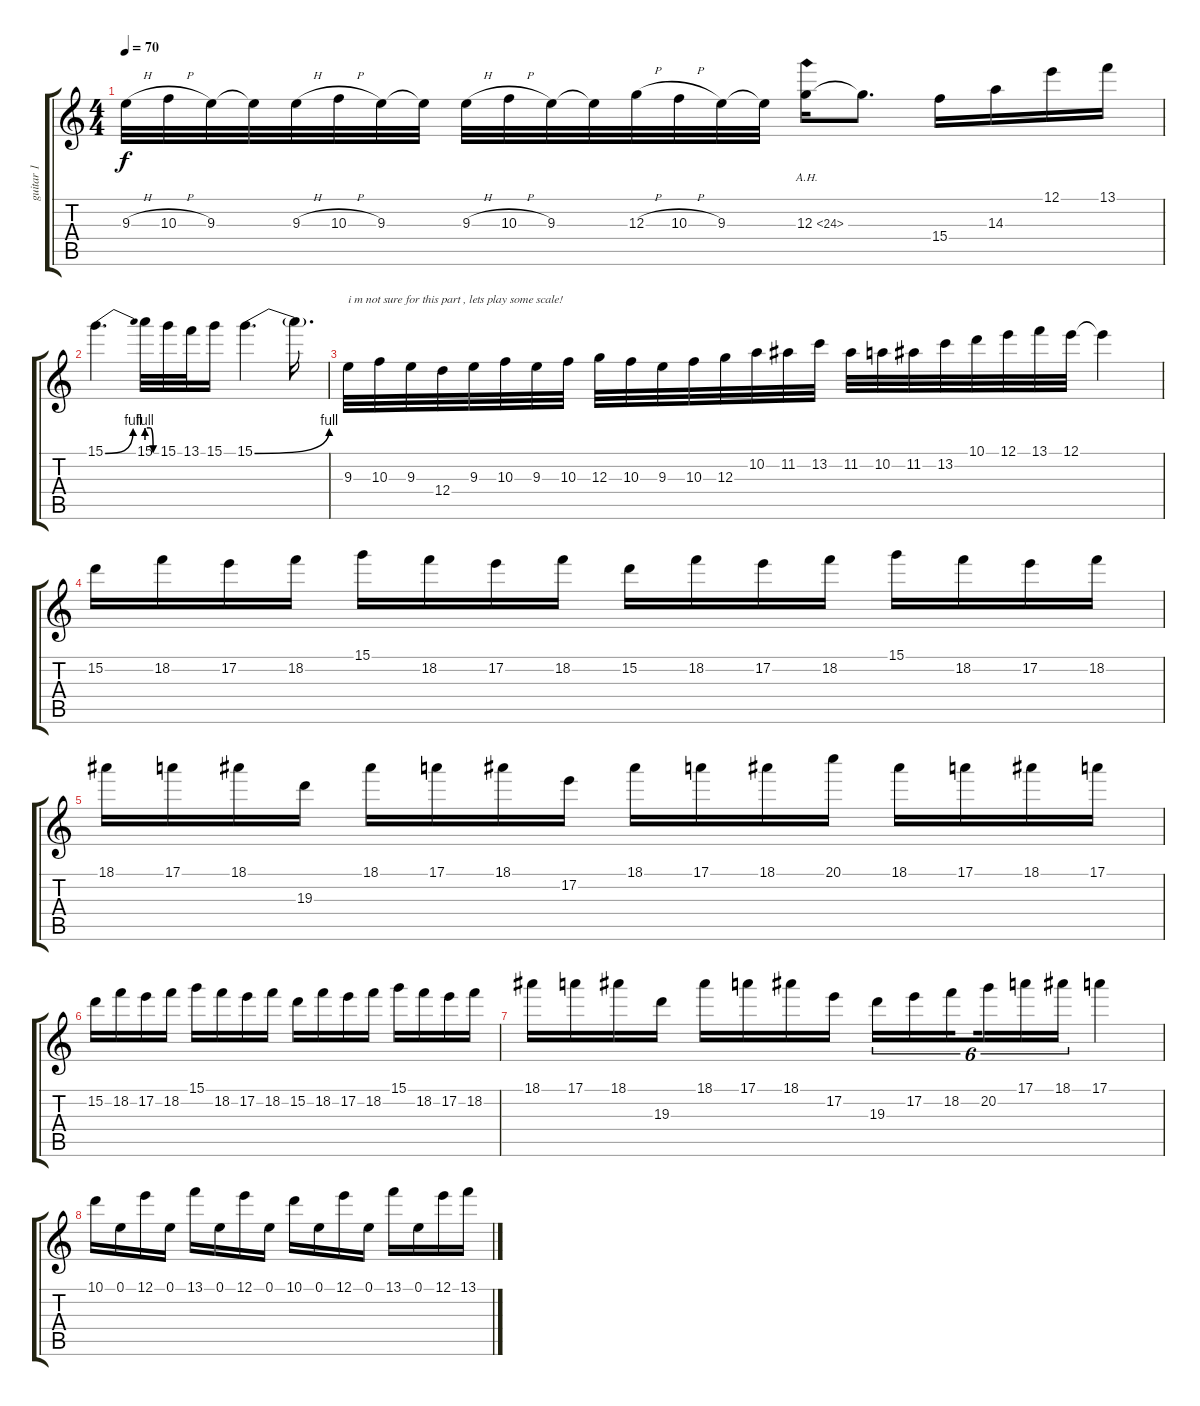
\track ("guitar 1" "guitar 1") {instrument overdrivenguitar}
\staff {score tabs}
\tuning (E4 B3 G3 D3 A2 D2) {hide}
\ts (4 4)
\tempo 70
\clef g2
\ks c
9.3{h}.32{dy f} 10.3{h}.32 9.3.32 9.3{t}.32 9.3{h}.32 10.3{h}.32 9.3.32 9.3{t}.32 9.3{h}.32 10.3{h}.32 9.3.32 9.3{t}.32 12.3{h}.32 10.3{h}.32 9.3.32 9.3{t}.32 12.3{ah 12}.16 12.3{t}.8{d} 15.4.16 14.3.16 12.1.16 13.1.16 |
15.1{be (bend 0 0 60 4)}.4{d} 15.1{be (custom 0 4 20 4 40 0 60 0)}.32 15.1.32 13.1.32 15.1.16 15.1{be (bend 0 0 60 4)}.4{d} 15.1{t}.16{d} |
9.3.32{txt "i m not sure for this part , lets play some scale!"} 10.3.32 9.3.32 12.4.32 9.3.32 10.3.32 9.3.32 10.3.32 12.3.32 10.3.32 9.3.32 10.3.32 12.3.32 10.2.32 11.2.32 13.2.32 11.2.32 10.2.32 11.2.32 13.2.32 10.1.32 12.1.32 13.1.32 12.1.32 12.1{t}.4 |
15.2.16 18.2.16 17.2.16 18.2.16 15.1.16 18.2.16 17.2.16 18.2.16 15.2.16 18.2.16 17.2.16 18.2.16 15.1.16 18.2.16 17.2.16 18.2.16 |
18.1.16 17.1.16 18.1.16 19.3.16 18.1.16 17.1.16 18.1.16 17.2.16 18.1.16 17.1.16 18.1.16 20.1.16 18.1.16 17.1.16 18.1.16 17.1.16 |
15.2.16 18.2.16 17.2.16 18.2.16 15.1.16 18.2.16 17.2.16 18.2.16 15.2.16 18.2.16 17.2.16 18.2.16 15.1.16 18.2.16 17.2.16 18.2.16 |
18.1.16 17.1.16 18.1.16 19.3.16 18.1.16 17.1.16 18.1.16 17.2.16 19.3.16{tu (6 4)} 17.2.16{tu (6 4)} 18.2.16{tu (6 4) beam splitsecondary} 20.2.16{tu (6 4)} 17.1.16{tu (6 4)} 18.1.16{tu (6 4)} 17.1.4 |
10.1.16{instrument overdrivenguitar} 0.1.16 12.1.16 0.1.16 13.1.16 0.1.16 12.1.16 0.1.16 10.1.16 0.1.16 12.1.16 0.1.16 13.1.16 0.1.16 12.1.16 13.1.16
